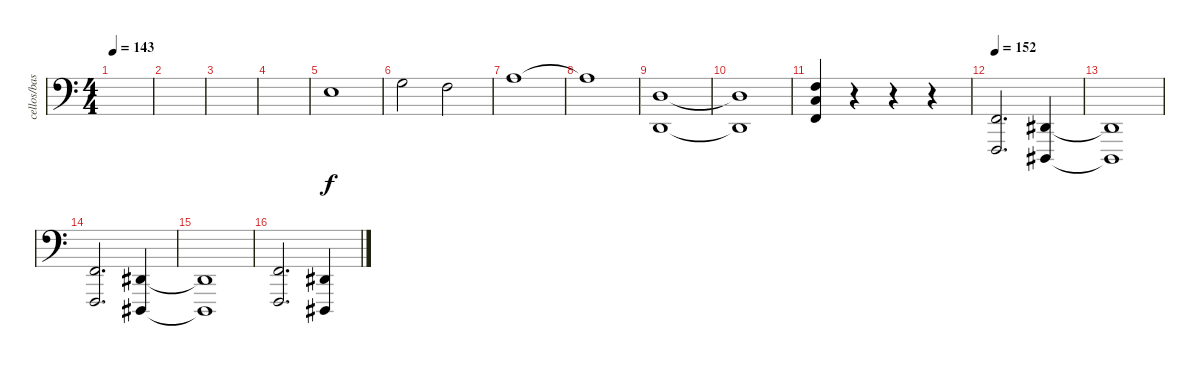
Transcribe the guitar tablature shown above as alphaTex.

\track ("cellos/basses" "cellos/bas") {instrument stringensemble1}
\staff {score}
\tuning (G2 D2 A1 E1 B0) {hide}
\ts (4 4)
\tempo 143
\clef f4
\ks c
|
|
|
|
9.1.1 |
12.1.2 10.1.2 |
14.1.1 |
14.1{t}.1 |
(7.1 0.2).1 |
(7.1{t} 0.2{t}).1 |
(10.1 3.2 15.3).4 r.4 r.4 r.4 |
\tempo 152
(3.2 1.4).2{d} (1.2 4.5).4 |
(1.2{t} 4.5{t}).1 |
(3.2 1.4).2{d} (1.2 4.5).4 |
(1.2{t} 4.5{t}).1 |
(3.2 1.4).2{d} (1.2 4.5).4
